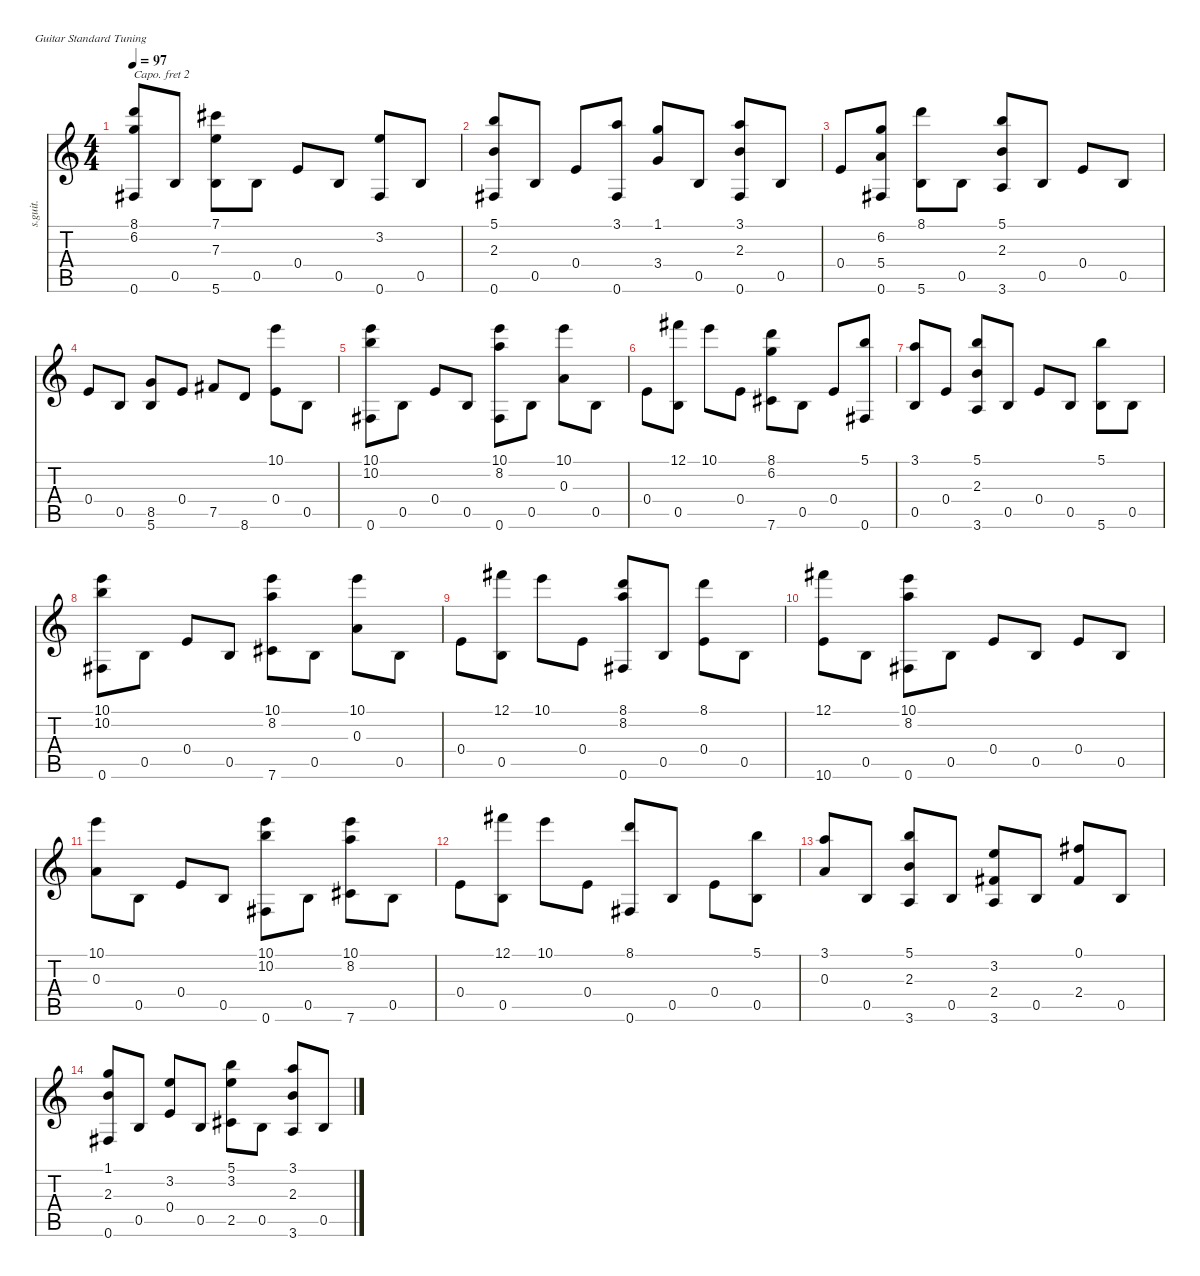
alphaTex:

\defaultSystemsLayout 4
\hideDynamics
\bracketExtendMode nobrackets
\otherSystemsTrackNameOrientation horizontal
\track ("Steel Guitar" "s.guit.") {instrument acousticguitarsteel}
\staff {score tabs}
\capo 2
\tuning (E4 B3 G3 D3 A2 E2)
\ts (4 4)
\tempo 97
\clef g2
\ks c
(0.6{acc #} 8.1 6.2).8{dy mf beam Up} 0.5.8{beam Up} (5.6 7.1{acc #} 7.3).8{beam Down} 0.5.8{beam Down} 0.4.8{beam Up} 0.5.8{beam Up} (0.6{acc #} 3.2).8{beam Up} 0.5.8{beam Up} |
(5.1 2.3 0.6{acc #}).8{beam Up} 0.5.8{beam Up} 0.4.8{beam Up} (0.6{acc #} 3.1).8{beam Up} (1.1 3.4).8{beam Up} 0.5.8{beam Up} (0.6{acc #} 3.1 2.3).8{beam Up} 0.5.8{beam Up} |
0.4.8{beam Up} (5.4 0.6{acc #} 6.2).8{beam Up} (8.1 5.6).8{beam Down} 0.5.8{beam Down} (3.6 2.3 5.1).8{beam Up} 0.5.8{beam Up} 0.4.8{beam Up} 0.5.8{beam Up} |
0.4.8{beam Up} 0.5.8{beam Up} (8.5 5.6).8{beam Up} 0.4.8{beam Up} 7.5{acc #}.8{beam Up} 8.6.8{beam Up} (0.4 10.1).8{beam Down} 0.5.8{beam Down} |
(0.6{acc #} 10.1 10.2).8{beam Down} 0.5.8{beam Down} 0.4.8{beam Up} 0.5.8{beam Up} (0.6{acc #} 8.2 10.1).8{beam Down} 0.5.8{beam Down} (0.3 10.1).8{beam Down} 0.5.8{beam Down} |
0.4.8{beam Down} (0.5 12.1{acc #}).8{beam Down} 10.1.8{beam Down} 0.4.8{beam Down} (7.6{acc #} 8.1 6.2).8{beam Down} 0.5.8{beam Down} 0.4.8{beam Up} (0.6{acc #} 5.1).8{beam Up} |
(3.1 0.5).8{beam Up} 0.4.8{beam Up} (2.3 3.6 5.1).8{beam Up} 0.5.8{beam Up} 0.4.8{beam Up} 0.5.8{beam Up} (5.6 5.1).8{beam Down} 0.5.8{beam Down} |
(10.1 10.2 0.6{acc #}).8{beam Down} 0.5.8{beam Down} 0.4.8{beam Up} 0.5.8{beam Up} (7.6{acc #} 10.1 8.2).8{beam Down} 0.5.8{beam Down} (0.3 10.1).8{beam Down} 0.5.8{beam Down} |
0.4.8{beam Down} (0.5 12.1{acc #}).8{beam Down} 10.1.8{beam Down} 0.4.8{beam Down} (0.6{acc #} 8.1 8.2).8{beam Up} 0.5.8{beam Up} (0.4 8.1).8{beam Down} 0.5.8{beam Down} |
(12.1{acc #} 10.6).8{beam Down} 0.5.8{beam Down} (0.6{acc #} 8.2 10.1).8{beam Down} 0.5.8{beam Down} 0.4.8{beam Up} 0.5.8{beam Up} 0.4.8{beam Up} 0.5.8{beam Up} |
(10.1 0.3).8{beam Down} 0.5.8{beam Down} 0.4.8{beam Up} 0.5.8{beam Up} (0.6{acc #} 10.2 10.1).8{beam Down} 0.5.8{beam Down} (7.6{acc #} 10.1 8.2).8{beam Down} 0.5.8{beam Down} |
0.4.8{beam Down} (0.5 12.1{acc #}).8{beam Down} 10.1.8{beam Down} 0.4.8{beam Down} (0.6{acc #} 8.1).8{beam Up} 0.5.8{beam Up} 0.4.8{beam Down} (0.5 5.1).8{beam Down} |
(3.1 0.3).8{beam Up} 0.5.8{beam Up} (3.6 2.3 5.1).8{beam Up} 0.5.8{beam Up} (3.6 2.4{acc #} 3.2).8{beam Up} 0.5.8{beam Up} (2.4{acc #} 0.1{acc #}).8{beam Up} 0.5.8{beam Up} |
(1.1 2.3 0.6{acc #}).8{beam Up} 0.5.8{beam Up} (0.4 3.2).8{beam Up} 0.5.8{beam Up} (2.5{acc #} 5.1 3.2).8{beam Down} 0.5.8{beam Down} (3.6 2.3 3.1).8{beam Up} 0.5.8{beam Up}
